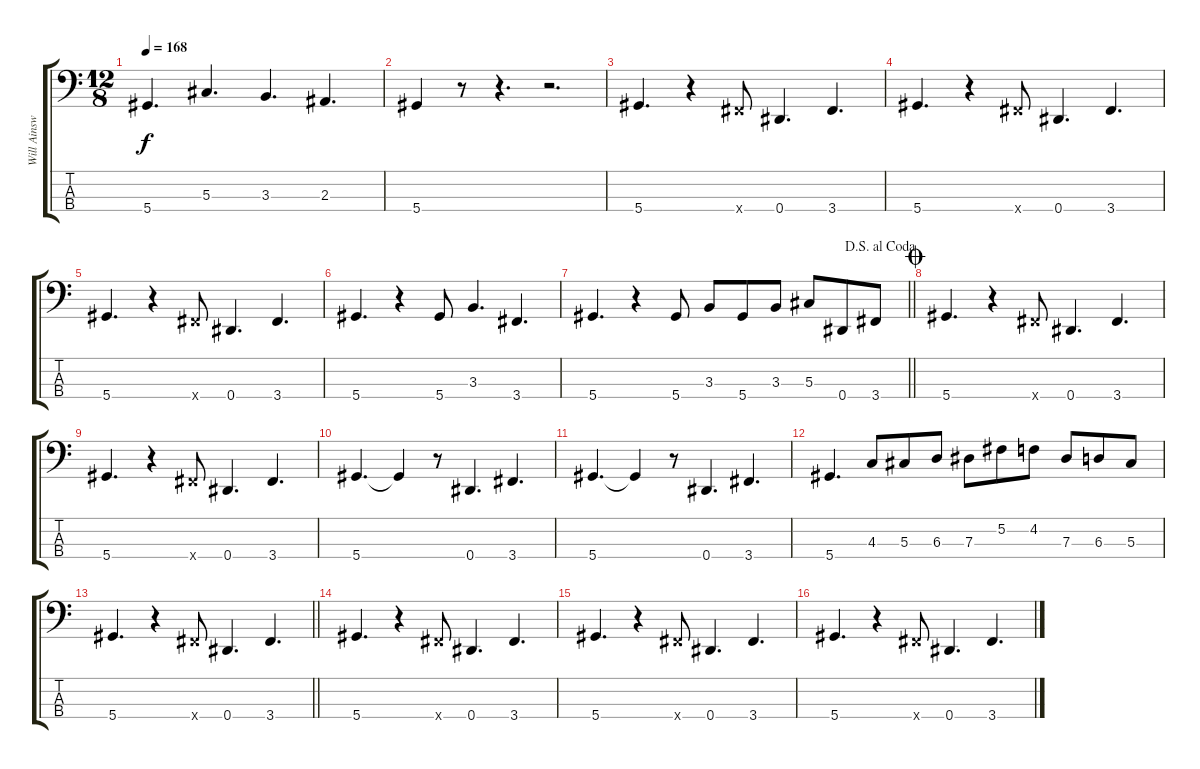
\track ("Will Ainsworth" "Will Ainsw") {instrument fretlessbass}
\staff {score tabs}
\tuning (Gb2 Db2 Ab1 Eb1) {hide}
\ts (12 8)
\tempo 168
\clef f4
\ks c
5.4.4{d dy f} 5.3.4{d} 3.3.4{d} 2.3.4{d} |
5.4.4 r.8 r.4{d} r.2{d} |
5.4.4{d} r.4 3.4{x}.8 0.4.4{d} 3.4.4{d} |
5.4.4{d} r.4 3.4{x}.8 0.4.4{d} 3.4.4{d} |
5.4.4{d} r.4 3.4{x}.8 0.4.4{d} 3.4.4{d} |
5.4.4{d} r.4 5.4.8 3.3.4{d} 3.4.4{d} |
\jump dalsegnoalcoda
\barLineRight lightlight
5.4.4{d} r.4 5.4.8 3.3.8 5.4.8 3.3.8 5.3.8 0.4.8 3.4.8 |
\jump coda
5.4.4{d} r.4 3.4{x}.8 0.4.4{d} 3.4.4{d} |
5.4.4{d} r.4 3.4{x}.8 0.4.4{d} 3.4.4{d} |
5.4.4{d} 5.4{t}.4 r.8 0.4.4{d} 3.4.4{d} |
5.4.4{d} 5.4{t}.4 r.8 0.4.4{d} 3.4.4{d} |
5.4.4{d} 4.3.8 5.3.8 6.3.8 7.3.8 5.2.8 4.2.8 7.3.8 6.3.8 5.3.8 |
\barLineRight lightlight
5.4.4{d} r.4 3.4{x}.8 0.4.4{d} 3.4.4{d} |
5.4.4{d} r.4 3.4{x}.8 0.4.4{d} 3.4.4{d} |
5.4.4{d} r.4 3.4{x}.8 0.4.4{d} 3.4.4{d} |
5.4.4{d} r.4 3.4{x}.8 0.4.4{d} 3.4.4{d}
